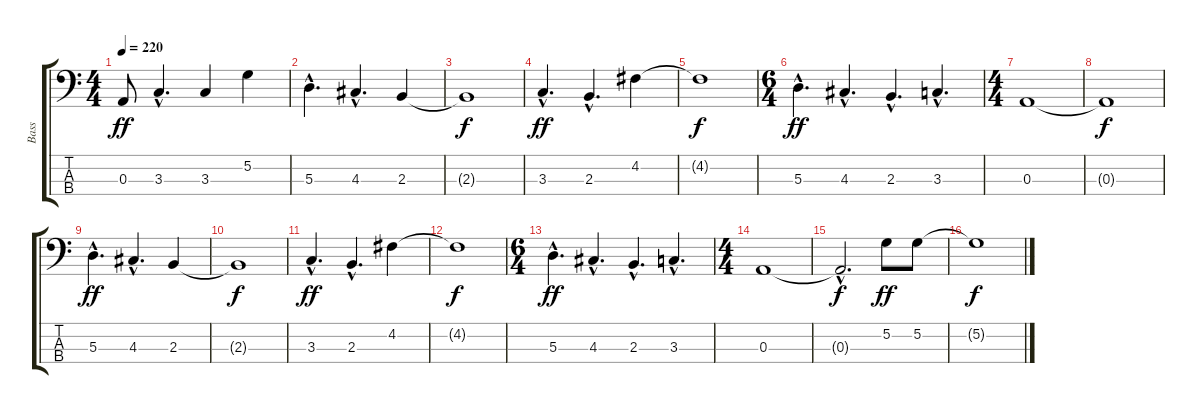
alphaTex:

\track ("Bass" "Bass") {instrument electricbassfinger}
\staff {score tabs}
\tuning (G2 D2 A1 E1) {hide}
\ts (4 4)
\tempo 220
\clef f4
\ks c
0.3.8{dy ff} 3.3{hac}.4{d} 3.3.4 5.2.4 |
5.3{hac}.4{d} 4.3{hac}.4{d} 2.3.4 |
2.3{t}.1{dy f} |
3.3{hac}.4{d dy ff} 2.3{hac}.4{d} 4.2.4 |
4.2{t}.1{dy f} |
\ts (6 4)
5.3{hac}.4{d dy ff} 4.3{hac}.4{d} 2.3{hac}.4{d} 3.3{hac}.4{d} |
\ts (4 4)
0.3.1 |
0.3{t}.1{dy f} |
5.3{hac}.4{d dy ff} 4.3{hac}.4{d} 2.3.4 |
2.3{t}.1{dy f} |
3.3{hac}.4{d dy ff} 2.3{hac}.4{d} 4.2.4 |
4.2{t}.1{dy f} |
\ts (6 4)
5.3{hac}.4{d dy ff} 4.3{hac}.4{d} 2.3{hac}.4{d} 3.3{hac}.4{d} |
\ts (4 4)
0.3.1 |
0.3{hac t}.2{d dy f} 5.2.8{dy ff} 5.2.8 |
5.2{t}.1{dy f}
